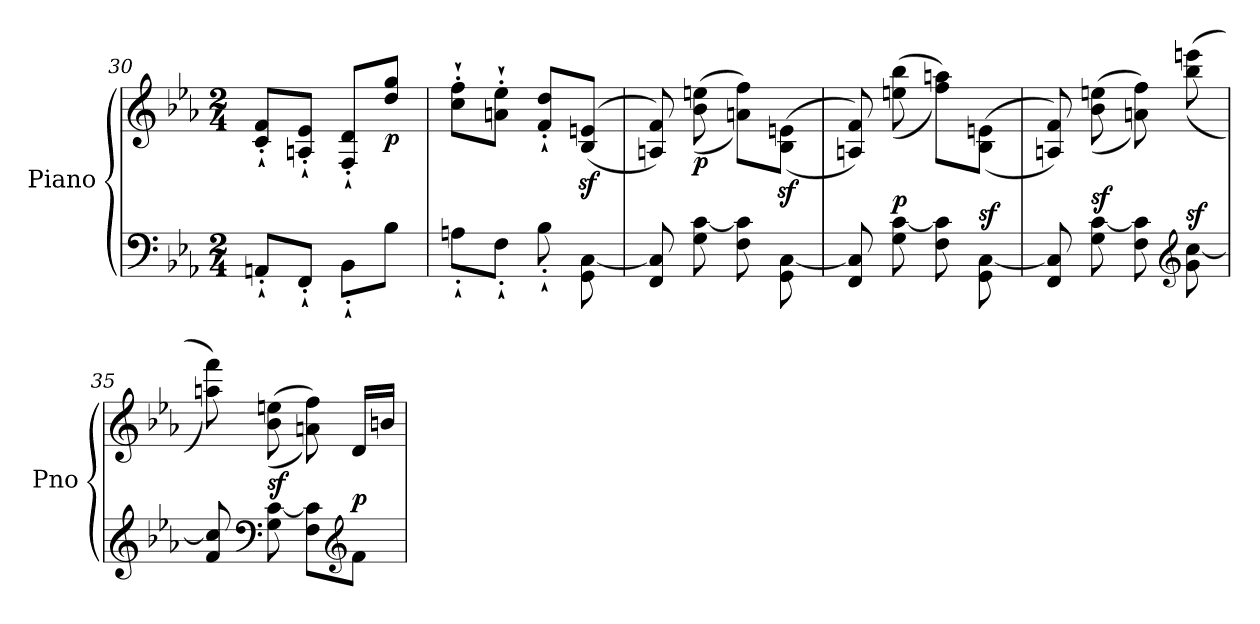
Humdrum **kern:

**kern	**kern	**dynam
*part1	*part1	*part1
*staff2	*staff1	*staff1/2
*I"Piano	*	*
*I'Pno	*	*
*clefF4	*clefG2	*
*k[b-e-a-]	*k[b-e-a-]	*
*M2/4	*M2/4	*
=30	=30	=30
*^	*	*
2ryy	8AAn'`/L	8c/'` 8f/'`L	.
.	8FF'`/J	8An/'` 8e-/'`J	.
.	8BB-'`\L	8F/'` 8d/'`L	.
!	!	!	!LO:DY:b
.	8B-\J	8dd/ 8gg/J	p
=31	=31	=31	=31
2ryy	8An'`\L	8cc\'` 8ff\'`L	.
.	8F'`\J	8an\'` 8ee-\'`J	.
.	8B-'`\	8f/'` 8dd/'`L	.
.	8GG\ [8C\	(>(<8B-/z< 8en/z<J	.
=32	=32	=32	=32
2ryy	8FF/ 8C/]	8An/ 8f/))	.
!	!	!	!LO:DY:b
.	8G\ [8c\	(>(>8b-\ 8een\	p
.	8F\ 8c\]	8an\ 8ff\L))	.
.	8GG\ [8C\	(>(>8B-\z< 8en\z<J	.
!!LO:LB:g=z
=33	=33	=33	=33
2ryy	8FF/ 8C/]	8An/ 8f/))	.
!	!	!	!LO:DY:a=2
.	8G\ [8c\	(>(>8een\ 8bb-\	p
.	8F\ 8c\]	8ff\ 8aan\L))	.
!	!	!	!LO:DY:a=2
.	8GG\ [8C\	(>(>8B-\ 8en\J	sf
=34	=34	=34	=34
2ryy	8FF/ 8C/]	8An/ 8f/))	.
!	!	!	!LO:DY:a=2
.	8G\ [8c\	(>(>8b-\ 8een\	sf
.	8F\ 8c\]	8an\ 8ff\))	.
*clefG2	*	*	*
!	!	!	!LO:DY:a=2
.	8g\ [8cc\	(>(>8bb-\ 8eeen\	sf
=35	=35	=35	=35
2ryy	8f/ 8cc/]	8aan\ 8fff\))	.
*clefF4	*	*	*
!	!	!	!LO:DY:a=2
.	8G\ [8c\	(>(>8b-\ 8een\	sf
.	8F\ 8c\]L	8an\ 8ff\))	.
*clefG2	*	*	*
!	!	!	!LO:DY:a=2
.	8f\J	16d/LL	p
.	.	16bn/JJ	.
*v	*v	*	*
=	=	=
*-	*-	*-
